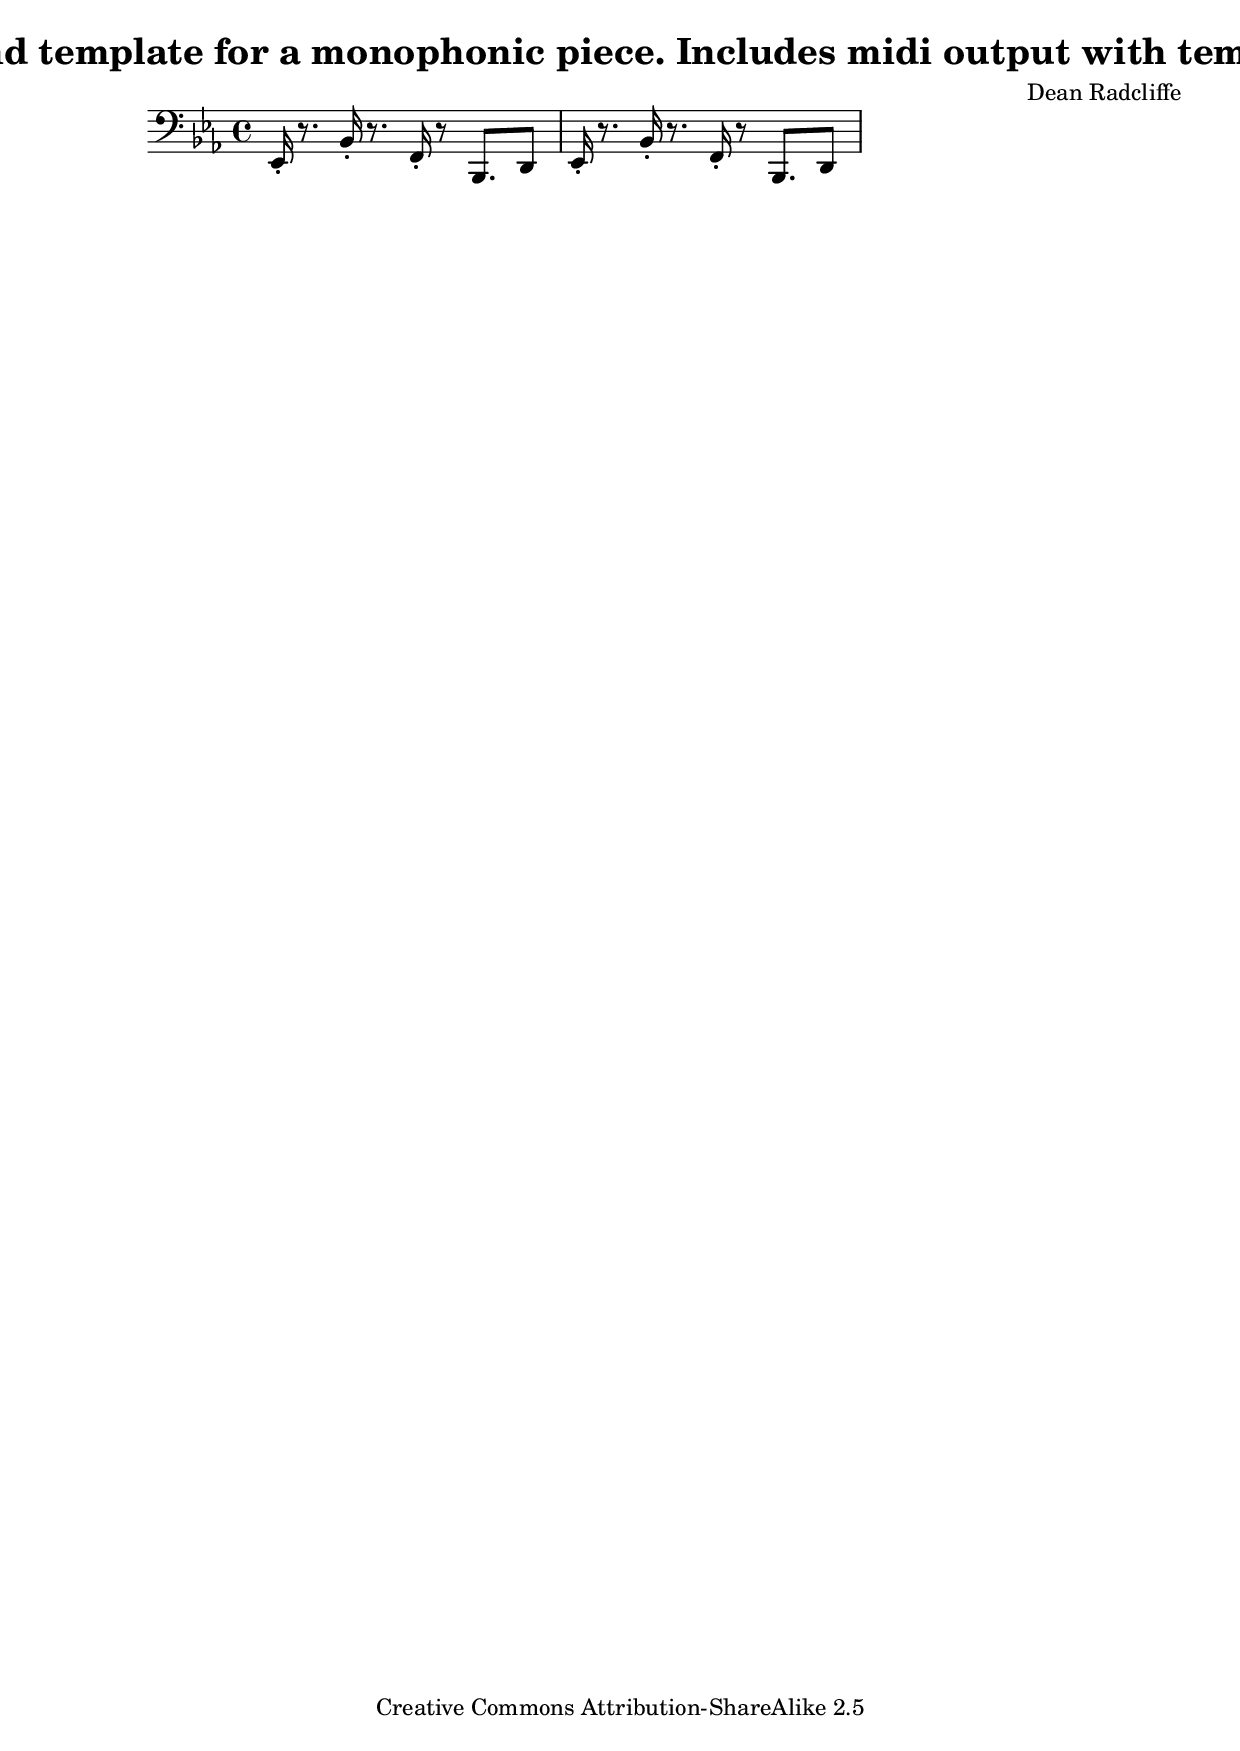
\header{
	filename          = "tuba_song.ly"
	composer          = "Dean Radcliffe"
	title             = "Example of A Lilypond template for a monophonic piece. Includes midi output with tempo and voice control."

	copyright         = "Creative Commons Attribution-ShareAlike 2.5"
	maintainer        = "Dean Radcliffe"
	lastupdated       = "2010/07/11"
}

\version "2.12.3"

theme = \relative c, {
	c16-. r8.      g'16-. r8.    d16-. r8  g,8. b8
}

\score {
	\new Staff = "tuba" {
		% See here for a list of valid instrument names:
		% http://lilypond.org/doc/v2.12/input/lsr/lilypond-snippets/MIDI#Demo-MidiInstruments
		\set Staff.midiInstrument = #"tuba"
		\set Score.beatLength = #(ly:make-moment 1 4)

		\clef bass
		\time 4/4

		\transpose c' ees'{ 
			\key c \major
			\repeat unfold 2 { 
				\theme
			}
		}
	}
	\layout { }
	\midi { 
		\context { 
			\Score tempoWholesPerMinute = #(ly:make-moment 95 4)
		}
  }
}